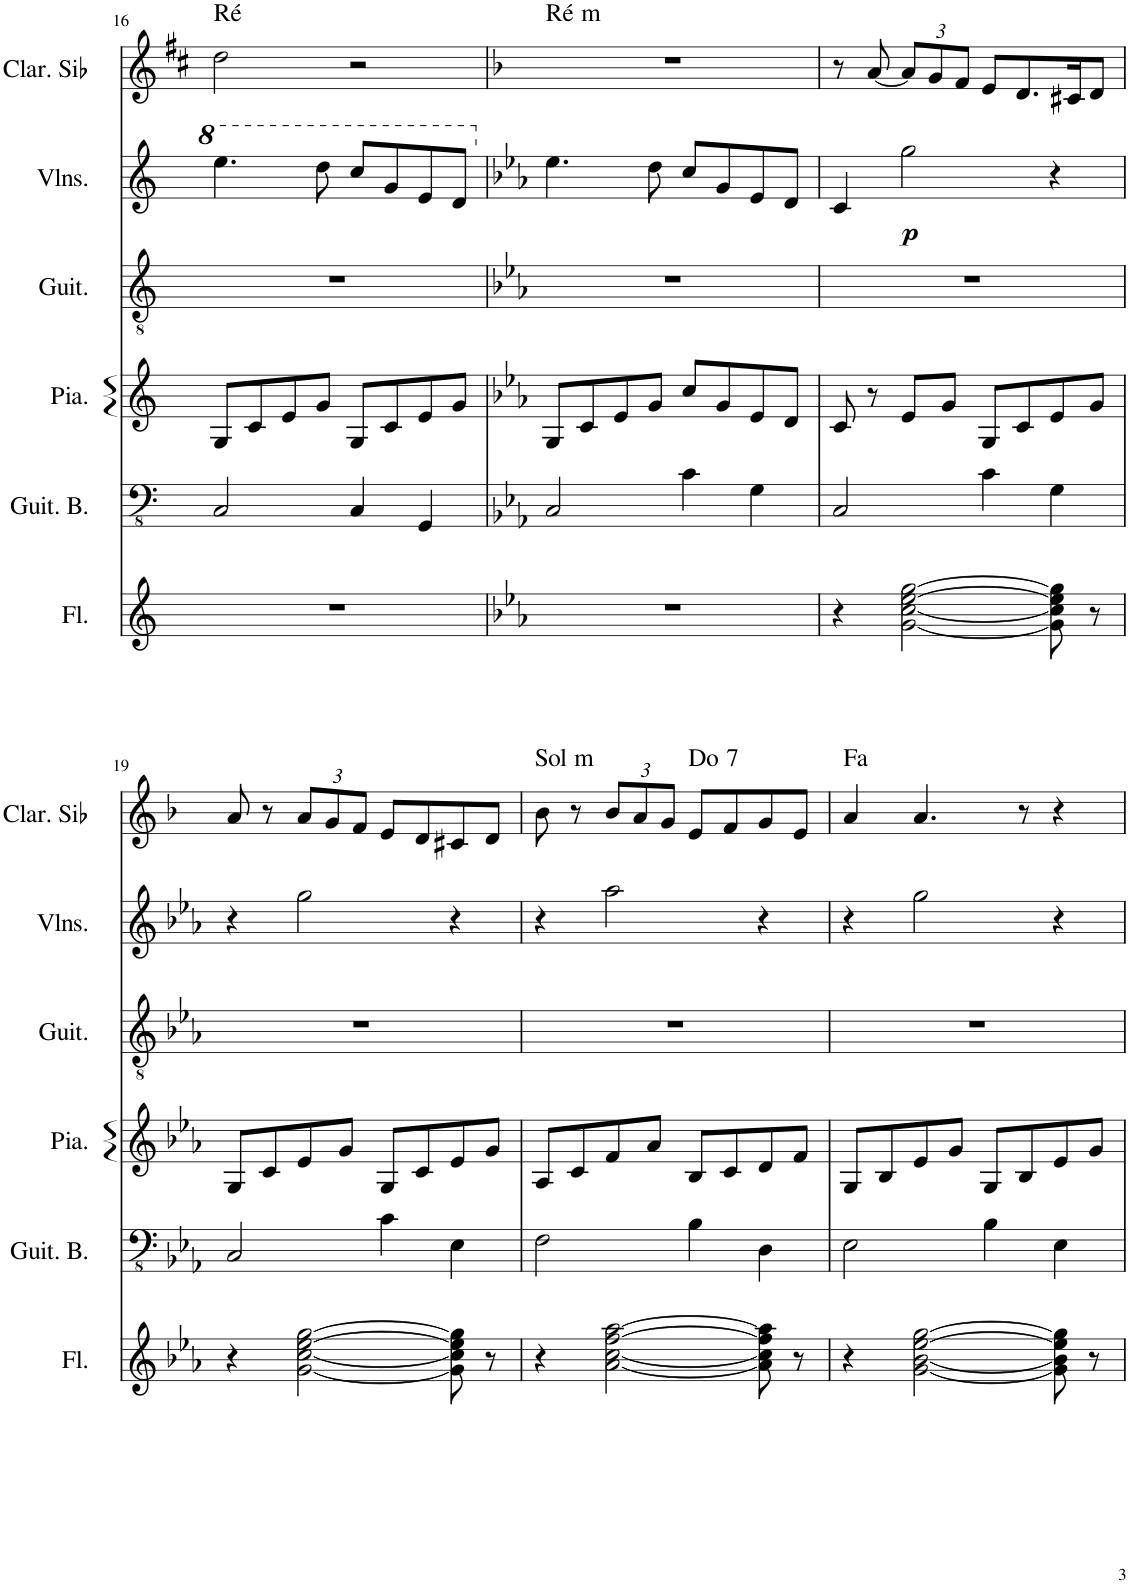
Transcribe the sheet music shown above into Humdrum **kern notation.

**kern	**kern	**kern	**kern	**kern	**dynam	**kern	**harte
*part6	*part5	*part4	*part3	*part2	*part2	*part1	*part1
*staff6	*staff5	*staff4	*staff3	*staff2	*staff2	*staff1	*
*I"Flûte	*I"Guitare basse	*I"Piano	*I"Guitare classique	*I"Violons	*	*I"Clarinette en Sib	*
*I'Fl.	*I'Guit. B.	*I'Pia.	*I'Guit.	*I'Vlns.	*	*I'Clar. Sib	*
!!LO:PB:g=z
*clefG2	*clefFv4	*clefG2	*clefGv2	*clefG2	*	*clefG2	*
*	*	*	*	*	*	*Trd1c2	*
*k[]	*k[]	*k[]	*k[]	*k[]	*	*k[f#c#]	*
*M4/4	*M4/4	*M4/4	*M4/4	*M4/4	*	*M4/4	*
=16	=16	=16	=16	=16	=16	=16	=16
1r	2CC/	8G/L	1r	4.eee\	.	2dd\	D:maj
.	.	8c/	.	.	.	.	.
.	.	8e/	.	.	.	.	.
.	.	8g/J	.	8ddd\	.	.	.
.	4CC/	8G/L	.	8ccc/L	.	2r	.
.	.	8c/	.	8gg/	.	.	.
.	4GGG/	8e/	.	8ee/	.	.	.
.	.	8g/J	.	8dd/J	.	.	.
=17	=17	=17	=17	=17	=17	=17	=17
*k[b-e-a-]	*k[b-e-a-]	*k[b-e-a-]	*k[b-e-a-]	*k[b-e-a-]	*	*k[b-]	*
1r	2CC/	8G/L	1r	4.ee-\	.	1r	D:maj
.	.	8c/	.	.	.	.	.
.	.	8e-/	.	.	.	.	.
.	.	8g/J	.	8dd\	.	.	.
.	4C\	8cc/L	.	8cc/L	.	.	.
.	.	8g/	.	8g/	.	.	.
.	4GG\	8e-/	.	8e-/	.	.	.
.	.	8d/J	.	8d/J	.	.	.
=18	=18	=18	=18	=18	=18	=18	=18
4r	2CC/	8c/	1r	4c/	.	8r	.
.	.	8r	.	.	.	[8a/	.
*	*	*	*	*	*	*Xbrackettup	*
!	!	!	!	!	!LO:DY:b	!	!
[2g\ [2cc\ [2ee-\ [2gg\	.	8e-/L	.	2gg\	p	12a/L]	.
.	.	.	.	.	.	12g/	.
.	.	8g/J	.	.	.	.	.
.	.	.	.	.	.	12f/J	.
.	4C\	8G/L	.	.	.	8e/L	.
.	.	8c/	.	.	.	8.d/	.
8g\] 8cc\] 8ee-\] 8gg\]	4GG\	8e-/	.	4r	.	.	.
.	.	.	.	.	.	16c#X/K	.
8r	.	8g/J	.	.	.	8d/J	.
!!LO:LB:g=z
=19	=19	=19	=19	=19	=19	=19	=19
4r	2CC/	8G/L	1r	4r	.	8a/	.
.	.	8c/	.	.	.	8r	.
[2g\ [2cc\ [2ee-\ [2gg\	.	8e-/	.	2gg\	.	12a/L	.
.	.	.	.	.	.	12g/	.
.	.	8g/J	.	.	.	.	.
.	.	.	.	.	.	12f/J	.
.	4C\	8G/L	.	.	.	8e/L	.
.	.	8c/	.	.	.	8d/	.
8g\] 8cc\] 8ee-\] 8gg\]	4EE-\	8e-/	.	4r	.	8c#X/	.
8r	.	8g/J	.	.	.	8d/J	.
=20	=20	=20	=20	=20	=20	=20	=20
4r	2FF\	8A-/L	1r	4r	.	8b-\	G:maj
.	.	8c/	.	.	.	8r	.
[2a-\ [2cc\ [2ff\ [2aa-\	.	8f/	.	2aa-\	.	12b-/L	.
.	.	.	.	.	.	12a/	.
.	.	8a-/J	.	.	.	.	.
.	.	.	.	.	.	12g/J	.
!	!	!	!	!	!	!	!LO:H:kt=7
.	4BB-\	8B-/L	.	.	.	8e/L	C:7
.	.	8c/	.	.	.	8f/	.
8a-\] 8cc\] 8ff\] 8aa-\]	4DD\	8d/	.	4r	.	8g/	.
8r	.	8f/J	.	.	.	8e/J	.
=21	=21	=21	=21	=21	=21	=21	=21
4r	2EE-\	8G/L	1r	4r	.	4a/	F:maj
.	.	8B-/	.	.	.	.	.
[2g\ [2b-\ [2ee-\ [2gg\	.	8e-/	.	2gg\	.	4.a/	.
.	.	8g/J	.	.	.	.	.
.	4BB-\	8G/L	.	.	.	.	.
.	.	8B-/	.	.	.	8r	.
8g\] 8b-\] 8ee-\] 8gg\]	4EE-\	8e-/	.	4r	.	4r	.
8r	.	8g/J	.	.	.	.	.
=	=	=	=	=	=	=	=
*-	*-	*-	*-	*-	*-	*-	*-
